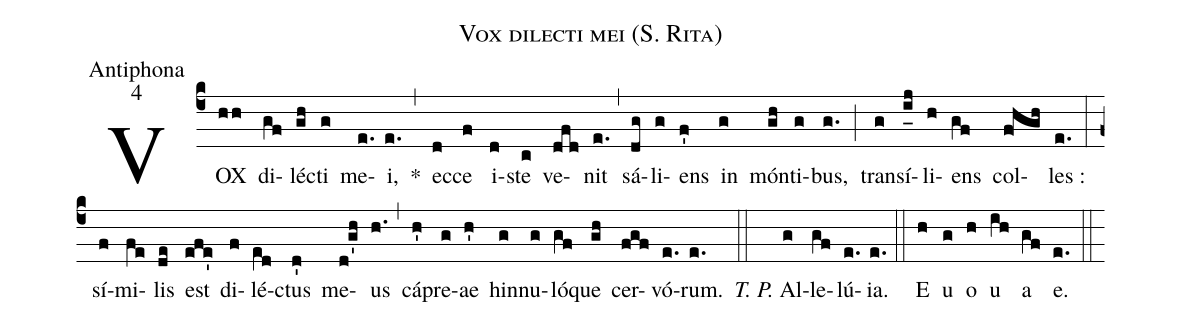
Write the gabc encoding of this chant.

name:Vox dilecti mei (S. Rita);
office-part:Antiphona;
mode:4;
%%
(c4) VOX(hh) di(gf)lé(gh)cti(g) me(e.)i,(e.) *(,) ec(d)ce(f) i(d)ste(c) ve(dfd)nit(e.) (,) sá(dg)li(g)ens(f') in(g) món(gh)ti(g)bus,(g.) (;) trans(g)í(i_0[uh:l]j)li(h)ens(gf) col(f!hgh)les :(e.) (:) sí(f)mi(fe)lis(de) est(efe') di(f)lé(e[ll:1]d)ctus(d') me(d!g'h)us(h.) (,) cá(h')pre(g)ae(h') hin(g)nu(g)ló(gf)que(gh) cer(fgf)vó(e.)rum.(e.) (::) <i>T. P.</i> Al(g)le(gf)lú(e.){ia}.(e.) (::) <eu>E(h) u(g) o(h) u(ih) a(gf) e.</eu>(e.) (::)
